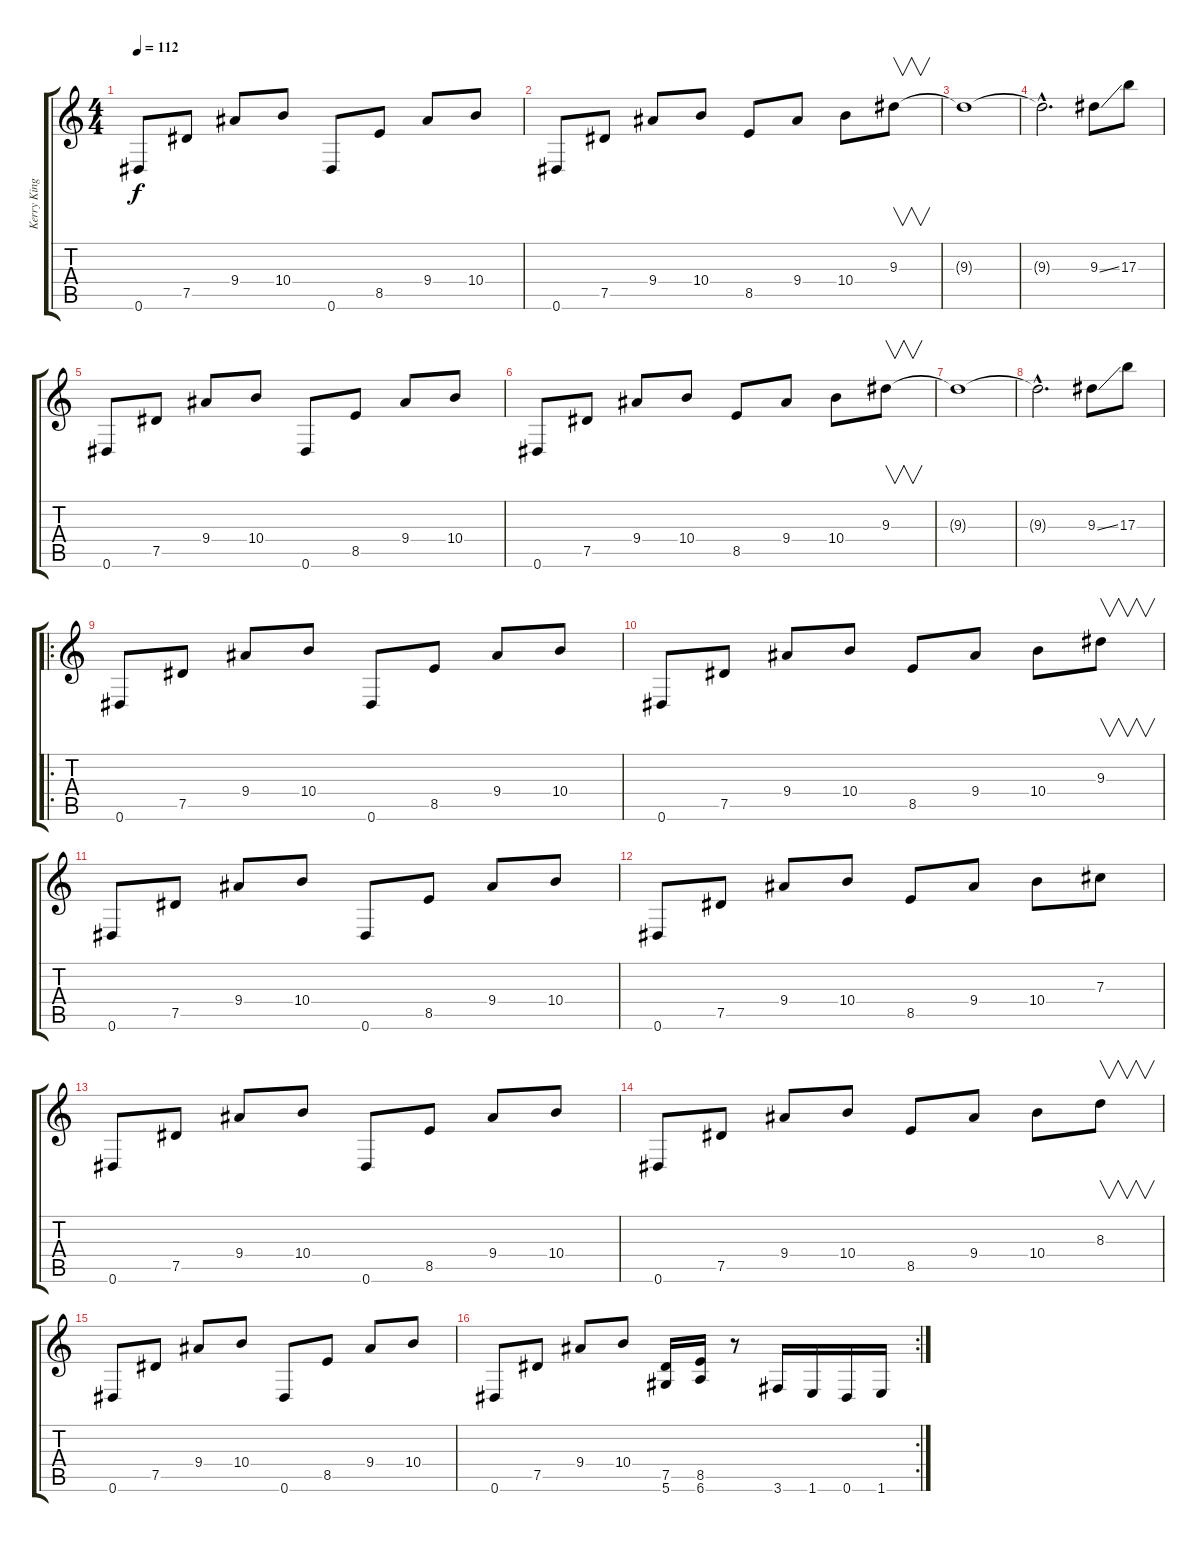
\track ("Kerry King" "Kerry King") {instrument distortionguitar}
\staff {score tabs}
\tuning (Eb4 Bb3 Gb3 Db3 Ab2 Eb2) {hide}
\ts (4 4)
\tempo 112
\clef g2
\ks c
0.6.8{dy f instrument distortionguitar} 7.5.8 9.4.8 10.4.8 0.6.8 8.5.8 9.4.8 10.4.8 |
0.6.8 7.5.8 9.4.8 10.4.8 8.5.8 9.4.8 10.4.8 9.3.8{v} |
9.3{t}.1 |
9.3{hac t}.2{d} 9.3{ss}.8 17.3.8 |
0.6.8 7.5.8 9.4.8 10.4.8 0.6.8 8.5.8 9.4.8 10.4.8 |
0.6.8 7.5.8 9.4.8 10.4.8 8.5.8 9.4.8 10.4.8 9.3.8{v} |
9.3{t}.1 |
9.3{hac t}.2{d} 9.3{ss}.8 17.3.8 |
\ro
0.6.8 7.5.8 9.4.8 10.4.8 0.6.8 8.5.8 9.4.8 10.4.8 |
0.6.8 7.5.8 9.4.8 10.4.8 8.5.8 9.4.8 10.4.8 9.3.8{v} |
0.6.8 7.5.8 9.4.8 10.4.8 0.6.8 8.5.8 9.4.8 10.4.8 |
0.6.8 7.5.8 9.4.8 10.4.8 8.5.8 9.4.8 10.4.8 7.3.8 |
0.6.8 7.5.8 9.4.8 10.4.8 0.6.8 8.5.8 9.4.8 10.4.8 |
0.6.8 7.5.8 9.4.8 10.4.8 8.5.8 9.4.8 10.4.8 8.3.8{v} |
0.6.8 7.5.8 9.4.8 10.4.8 0.6.8 8.5.8 9.4.8 10.4.8 |
\rc 2
0.6.8 7.5.8 9.4.8 10.4.8 (7.5 5.6).16 (8.5 6.6).16 r.8 3.6.16 1.6.16 0.6.16 1.6.16
